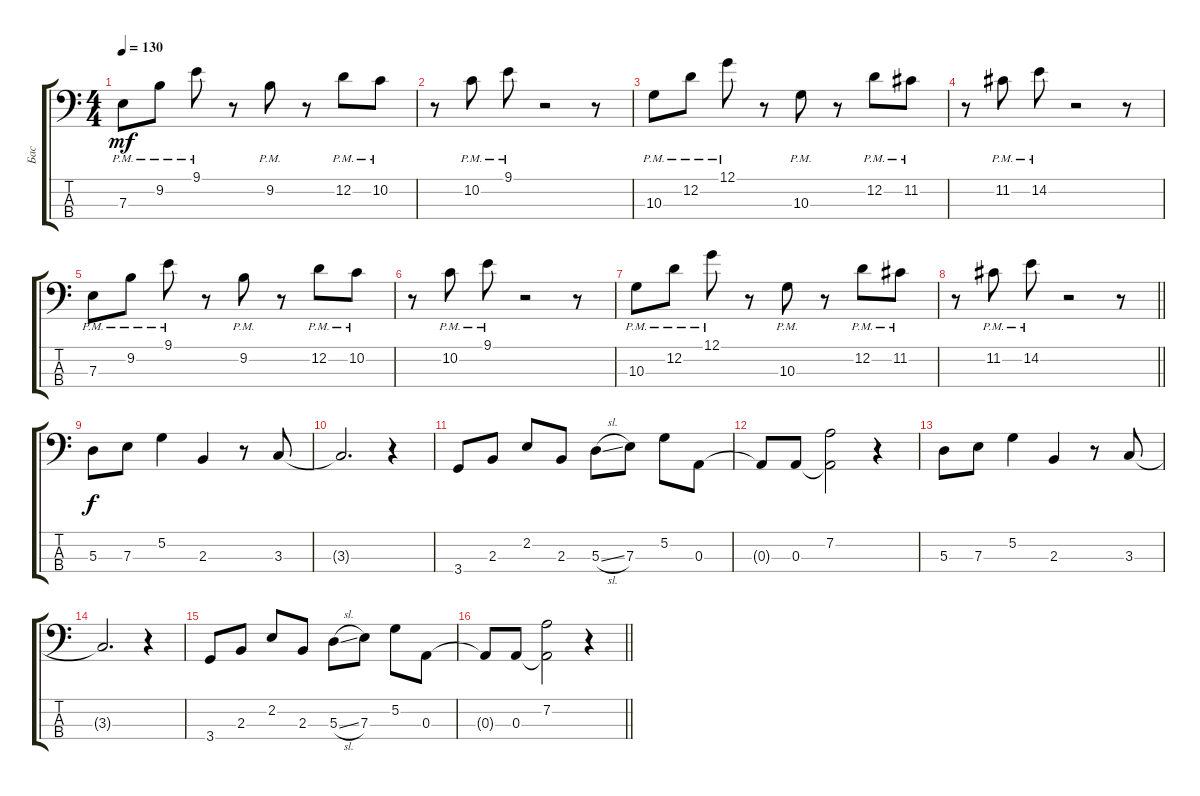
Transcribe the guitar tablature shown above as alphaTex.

\track ("Бас" "Бас") {instrument electricbassfinger}
\staff {score tabs}
\tuning (G2 D2 A1 E1) {hide}
\ts (4 4)
\tempo 130
\clef f4
\ks c
7.3{pm}.8{dy mf} 9.2{pm}.8 9.1{pm}.8 r.8 9.2{pm}.8 r.8 12.2{pm}.8 10.2{pm}.8 |
r.8 10.2{pm}.8 9.1{pm}.8 r.2 r.8 |
10.3{pm}.8 12.2{pm}.8 12.1{pm}.8 r.8 10.3{pm}.8 r.8 12.2{pm}.8 11.2{pm}.8 |
r.8 11.2{pm}.8 14.2{pm}.8 r.2 r.8 |
7.3{pm}.8 9.2{pm}.8 9.1{pm}.8 r.8 9.2{pm}.8 r.8 12.2{pm}.8 10.2{pm}.8 |
r.8 10.2{pm}.8 9.1{pm}.8 r.2 r.8 |
10.3{pm}.8 12.2{pm}.8 12.1{pm}.8 r.8 10.3{pm}.8 r.8 12.2{pm}.8 11.2{pm}.8 |
\barLineRight lightlight
r.8 11.2{pm}.8 14.2{pm}.8 r.2 r.8 |
5.3.8{dy f} 7.3.8 5.2.4 2.3.4 r.8 3.3.8 |
3.3{t}.2{d} r.4 |
3.4.8 2.3.8 2.2.8 2.3.8 5.3{sl}.8 7.3.8 5.2.8 0.3.8 |
0.3{t}.8 0.3.8 (7.2 0.3{t}).2 r.4 |
5.3.8 7.3.8 5.2.4 2.3.4 r.8 3.3.8 |
3.3{t}.2{d} r.4 |
3.4.8 2.3.8 2.2.8 2.3.8 5.3{sl}.8 7.3.8 5.2.8 0.3.8 |
\barLineRight lightlight
0.3{t}.8 0.3.8 (7.2 0.3{t}).2 r.4
